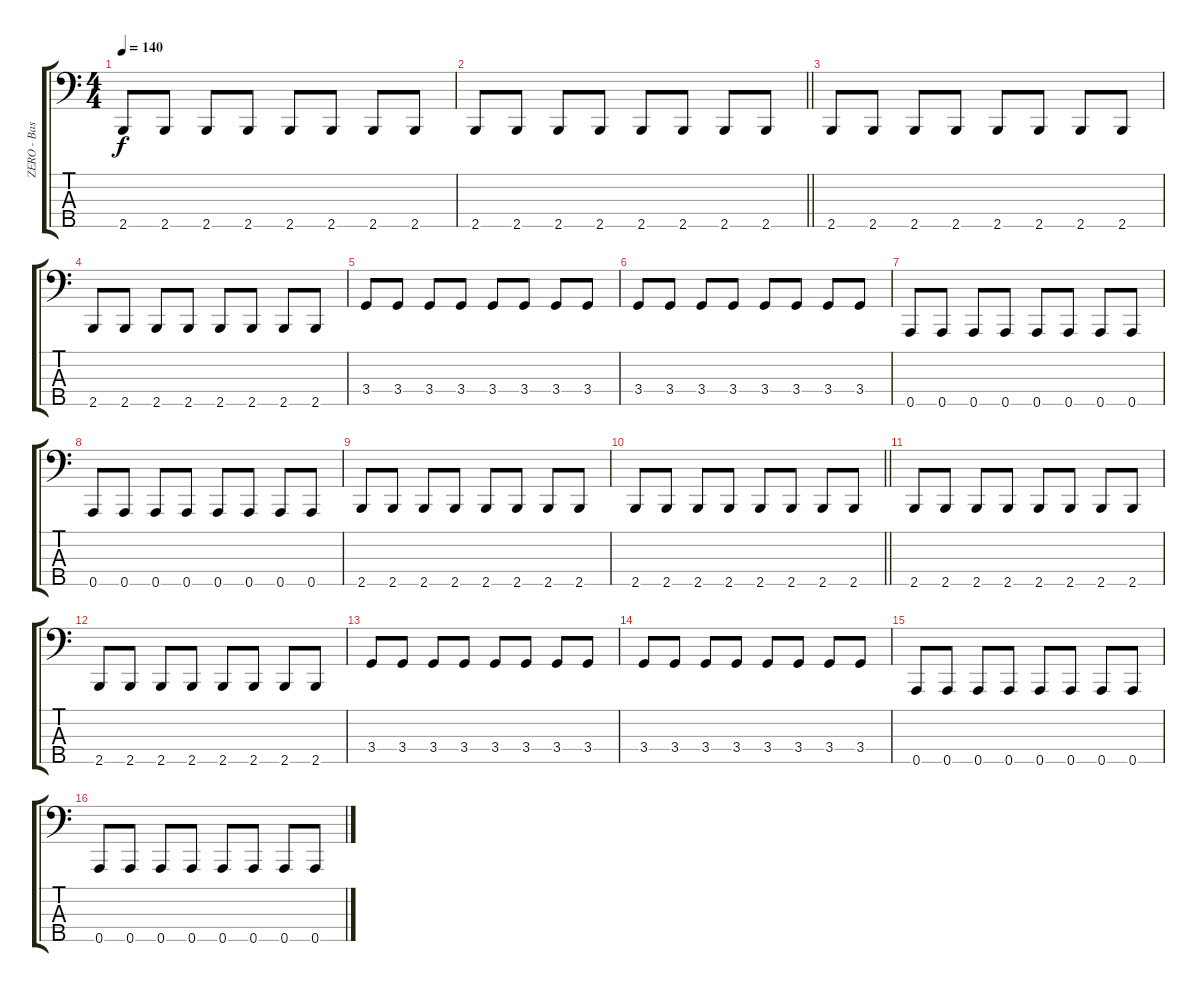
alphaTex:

\track ("ZERO - Bass" "ZERO - Bas") {instrument electricbassfinger}
\staff {score tabs}
\tuning (G2 D2 A1 E1 A0) {hide}
\ts (4 4)
\tempo 140
\clef f4
\ks c
2.5.8{dy f} 2.5.8 2.5.8 2.5.8 2.5.8 2.5.8 2.5.8 2.5.8 |
\barLineRight lightlight
2.5.8 2.5.8 2.5.8 2.5.8 2.5.8 2.5.8 2.5.8 2.5.8 |
\section ("" "")
2.5.8 2.5.8 2.5.8 2.5.8 2.5.8 2.5.8 2.5.8 2.5.8 |
2.5.8 2.5.8 2.5.8 2.5.8 2.5.8 2.5.8 2.5.8 2.5.8 |
3.4.8 3.4.8 3.4.8 3.4.8 3.4.8 3.4.8 3.4.8 3.4.8 |
3.4.8 3.4.8 3.4.8 3.4.8 3.4.8 3.4.8 3.4.8 3.4.8 |
0.5.8 0.5.8 0.5.8 0.5.8 0.5.8 0.5.8 0.5.8 0.5.8 |
0.5.8 0.5.8 0.5.8 0.5.8 0.5.8 0.5.8 0.5.8 0.5.8 |
2.5.8 2.5.8 2.5.8 2.5.8 2.5.8 2.5.8 2.5.8 2.5.8 |
\barLineRight lightlight
2.5.8 2.5.8 2.5.8 2.5.8 2.5.8 2.5.8 2.5.8 2.5.8 |
\section ("" "")
2.5.8 2.5.8 2.5.8 2.5.8 2.5.8 2.5.8 2.5.8 2.5.8 |
2.5.8 2.5.8 2.5.8 2.5.8 2.5.8 2.5.8 2.5.8 2.5.8 |
3.4.8 3.4.8 3.4.8 3.4.8 3.4.8 3.4.8 3.4.8 3.4.8 |
3.4.8 3.4.8 3.4.8 3.4.8 3.4.8 3.4.8 3.4.8 3.4.8 |
0.5.8 0.5.8 0.5.8 0.5.8 0.5.8 0.5.8 0.5.8 0.5.8 |
0.5.8 0.5.8 0.5.8 0.5.8 0.5.8 0.5.8 0.5.8 0.5.8
